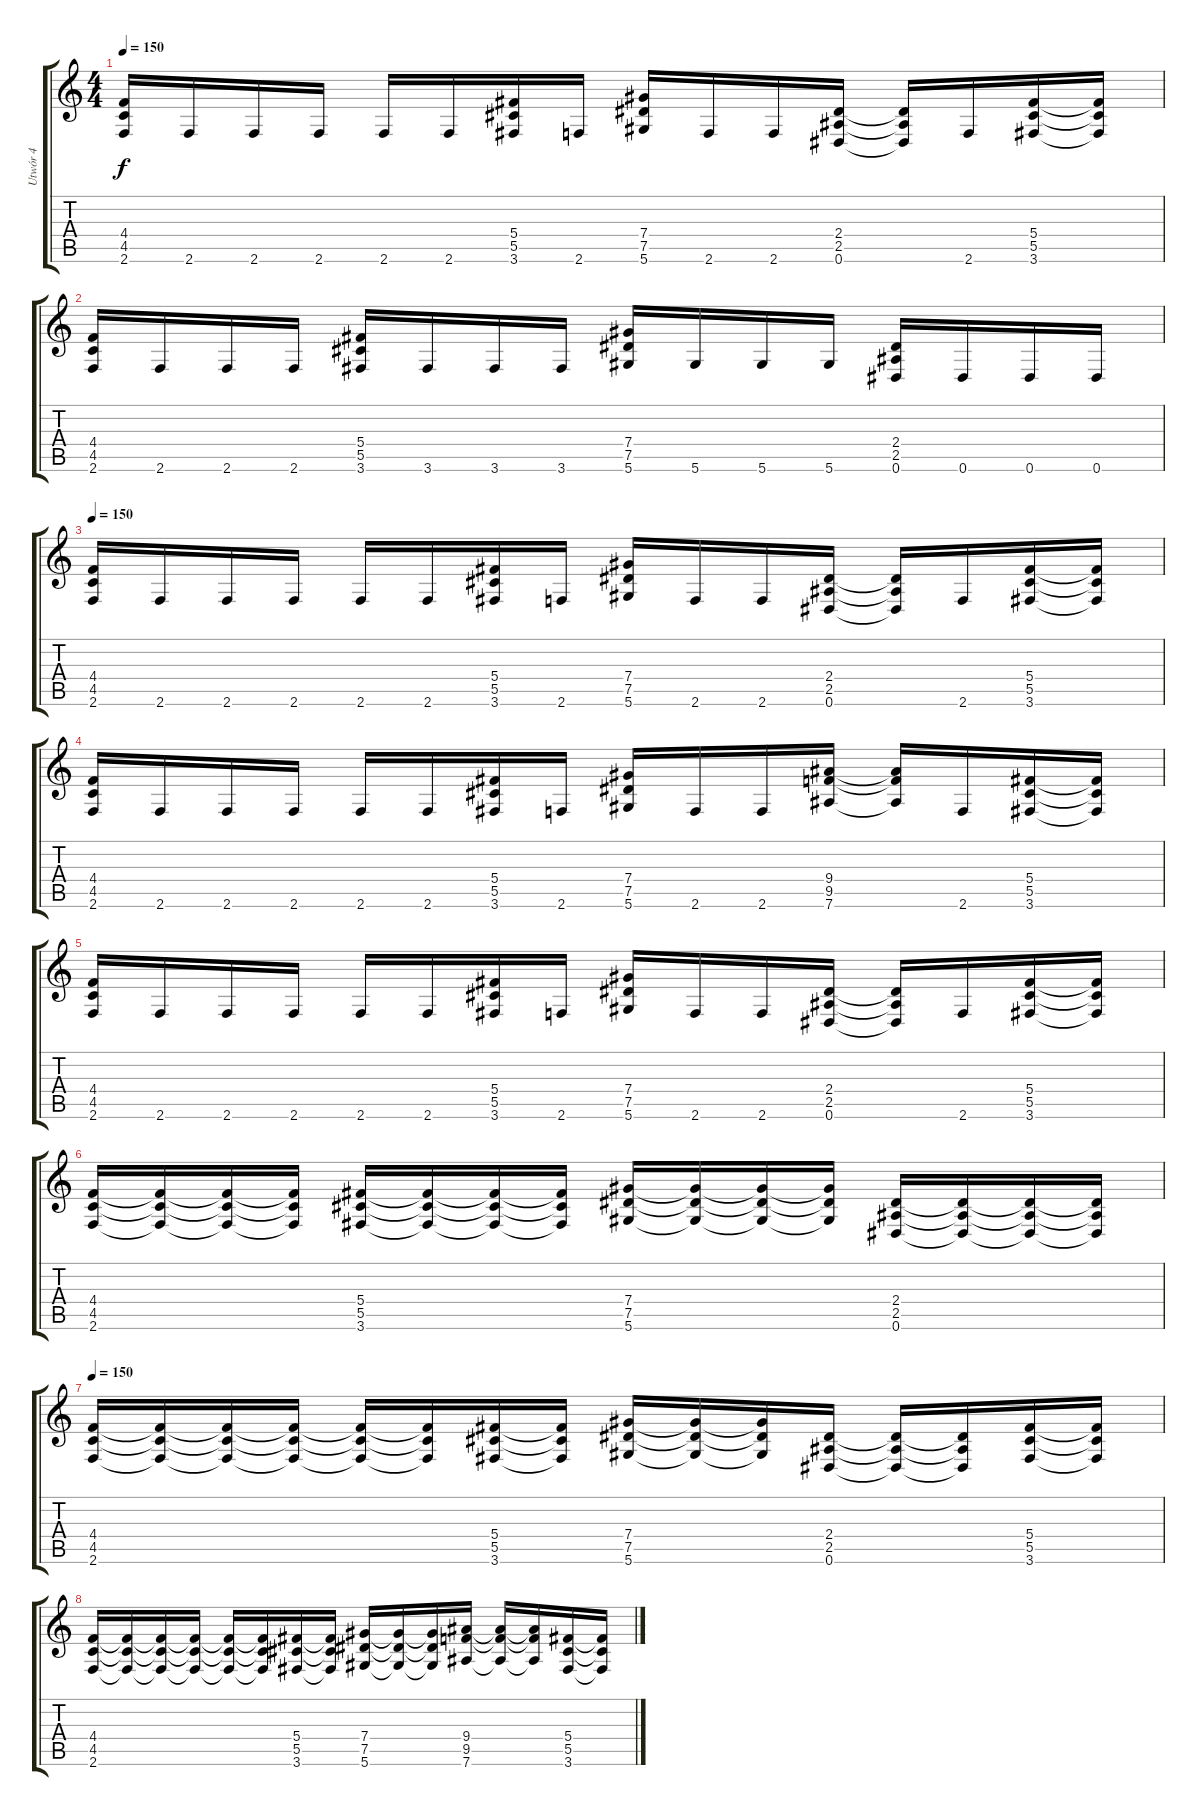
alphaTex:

\track ("Utwór 4" "Utwór 4") {instrument overdrivenguitar}
\staff {score tabs}
\tuning (Eb4 Bb3 Gb3 Db3 Ab2 Eb2) {hide}
\ts (4 4)
\tempo 150
\clef g2
\ks c
(4.4 4.5 2.6).16{dy f} 2.6.16 2.6.16 2.6.16 2.6.16 2.6.16 (5.4 5.5 3.6).16 2.6.16 (7.4 7.5 5.6).16 2.6.16 2.6.16 (2.4 2.5 0.6).16 (2.4{t} 2.5{t} 0.6{t}).16 2.6.16 (5.4 5.5 3.6).16 (5.4{t} 5.5{t} 3.6{t}).16 |
(4.4 4.5 2.6).16 2.6.16 2.6.16 2.6.16 (5.4 5.5 3.6).16 3.6.16 3.6.16 3.6.16 (7.4 7.5 5.6).16 5.6.16 5.6.16 5.6.16 (2.4 2.5 0.6).16 0.6.16 0.6.16 0.6.16 |
\tempo 150
(4.4 4.5 2.6).16 2.6.16 2.6.16 2.6.16 2.6.16 2.6.16 (5.4 5.5 3.6).16 2.6.16 (7.4 7.5 5.6).16 2.6.16 2.6.16 (2.4 2.5 0.6).16 (2.4{t} 2.5{t} 0.6{t}).16 2.6.16 (5.4 5.5 3.6).16 (5.4{t} 5.5{t} 3.6{t}).16 |
(4.4 4.5 2.6).16 2.6.16 2.6.16 2.6.16 2.6.16 2.6.16 (5.4 5.5 3.6).16 2.6.16 (7.4 7.5 5.6).16 2.6.16 2.6.16 (9.4 9.5 7.6).16 (9.4{t} 9.5{t} 7.6{t}).16 2.6.16 (5.4 5.5 3.6).16 (5.4{t} 5.5{t} 3.6{t}).16 |
(4.4 4.5 2.6).16 2.6.16 2.6.16 2.6.16 2.6.16 2.6.16 (5.4 5.5 3.6).16 2.6.16 (7.4 7.5 5.6).16 2.6.16 2.6.16 (2.4 2.5 0.6).16 (2.4{t} 2.5{t} 0.6{t}).16 2.6.16 (5.4 5.5 3.6).16 (5.4{t} 5.5{t} 3.6{t}).16 |
(4.4 4.5 2.6).16 (4.4{t} 4.5{t} 2.6{t}).16 (4.4{t} 4.5{t} 2.6{t}).16 (4.4{t} 4.5{t} 2.6{t}).16 (5.4 5.5 3.6).16 (5.4{t} 5.5{t} 3.6{t}).16 (5.4{t} 5.5{t} 3.6{t}).16 (5.4{t} 5.5{t} 3.6{t}).16 (7.4 7.5 5.6).16 (7.4{t} 7.5{t} 5.6{t}).16 (7.4{t} 7.5{t} 5.6{t}).16 (7.4{t} 7.5{t} 5.6{t}).16 (2.4 2.5 0.6).16 (2.4{t} 2.5{t} 0.6{t}).16 (2.4{t} 2.5{t} 0.6{t}).16 (2.4{t} 2.5{t} 0.6{t}).16 |
\tempo 150
(4.4 4.5 2.6).16 (4.4{t} 4.5{t} 2.6{t}).16 (4.4{t} 4.5{t} 2.6{t}).16 (4.4{t} 4.5{t} 2.6{t}).16 (4.4{t} 4.5{t} 2.6{t}).16 (4.4{t} 4.5{t} 2.6{t}).16 (5.4 5.5 3.6).16 (5.4{t} 5.5{t} 3.6{t}).16 (7.4 7.5 5.6).16 (7.4{t} 7.5{t} 5.6{t}).16 (7.4{t} 7.5{t} 5.6{t}).16 (2.4 2.5 0.6).16 (2.4{t} 2.5{t} 0.6{t}).16 (2.4{t} 2.5{t} 0.6{t}).16 (5.4 5.5 3.6).16 (5.4{t} 5.5{t} 3.6{t}).16 |
(4.4 4.5 2.6).16 (4.4{t} 4.5{t} 2.6{t}).16 (4.4{t} 4.5{t} 2.6{t}).16 (4.4{t} 4.5{t} 2.6{t}).16 (4.4{t} 4.5{t} 2.6{t}).16 (4.4{t} 4.5{t} 2.6{t}).16 (5.4 5.5 3.6).16 (5.4{t} 5.5{t} 3.6{t}).16 (7.4 7.5 5.6).16 (7.4{t} 7.5{t} 5.6{t}).16 (7.4{t} 7.5{t} 5.6{t}).16 (9.4 9.5 7.6).16 (9.4{t} 9.5{t} 7.6{t}).16 (9.4{t} 9.5{t} 7.6{t}).16 (5.4 5.5 3.6).16 (5.4{t} 5.5{t} 3.6{t}).16
